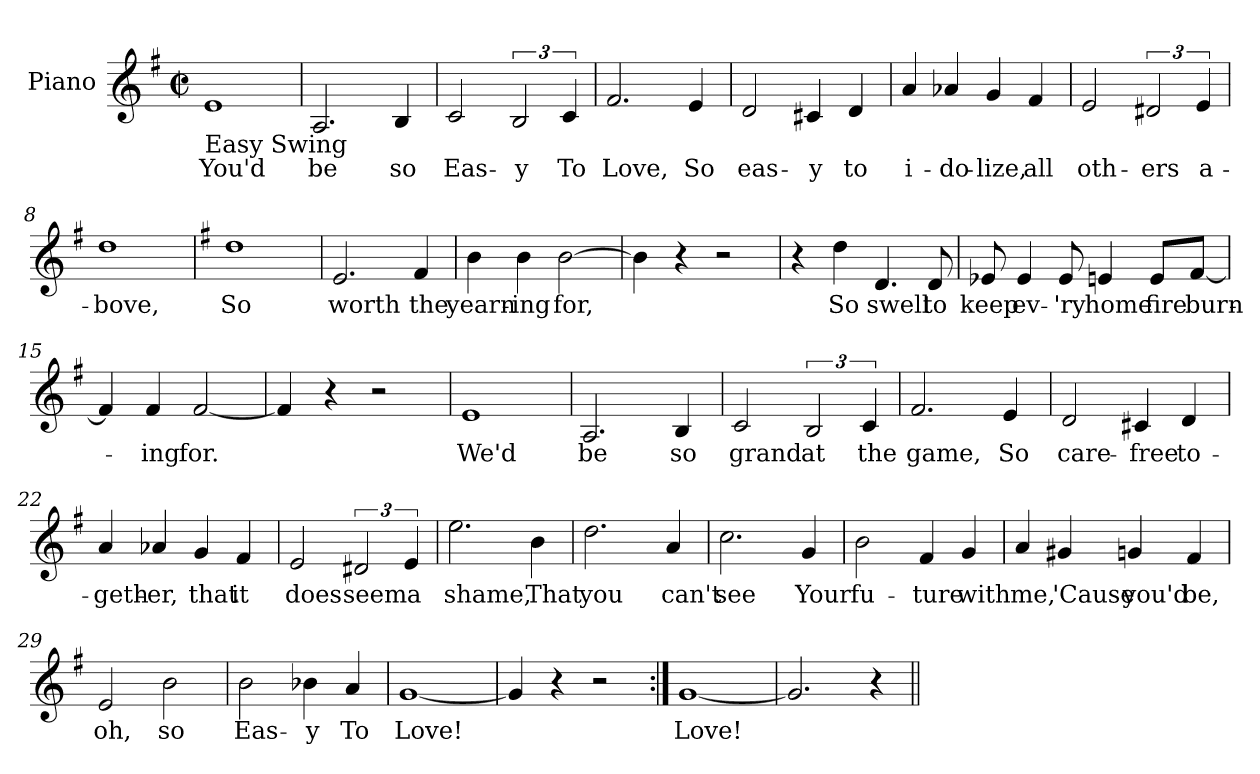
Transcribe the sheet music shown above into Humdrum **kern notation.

**kern	**text
*part1	*part1
*staff1	*staff1
*I"Piano	*
*I'Pno	*
*clefG2	*
*k[f#]	*
*G:	*
*M2/2	*
*met(c|)	*
=1	=1
!LO:TX:b:t=Easy Swing	!
1e	You'd
=2	=2
2.A/	be
4B/	so
=3	=3
2c/	Eas-
3B/	-y
6c/	To
=4	=4
2.f#/	Love,
4e/	So
!!LO:LB:g=z
=5	=5
2d/	eas-
4c#X/	-y
4d/	to
=6	=6
4a/	i-
4a-X/	-do-
4g/	-lize,
4f#/	all
=7	=7
2e/	oth-
3d#X/	-ers
6e/	a-
=8	=8
1dd	-bove,
!!LO:LB:g=z
=9	=9
*k[f#]	*
*G:	*
1dd	So
=10	=10
2.e/	worth
4f#/	the
=11	=11
4b\	yearn-
4b\	-ing
[2b\	for,
=12	=12
4b\]	.
4r	.
2r	.
!!LO:LB:g=z
=13	=13
4r	.
4dd\	So
4.d/	swell
8d/	to
=14	=14
8e-X/	keep
4e-/	ev-
8e-/	-'ry
4en/	home
8e/L	fire
[8f#/J	burn-
=15	=15
4f#/]	.
4f#/	-ing
[2f#/	for.
=16	=16
4f#/]	.
4r	.
2r	.
!!LO:LB:g=z
=17	=17
1e	We'd
=18	=18
2.A/	be
4B/	so
=19	=19
2c/	grand
3B/	at
6c/	the
=20	=20
2.f#/	game,
4e/	So
!!LO:LB:g=z
=21	=21
2d/	care-
4c#X/	-free
4d/	to-
=22	=22
4a/	-geth-
4a-X/	-er,
4g/	that
4f#/	it
=23	=23
2e/	does
3d#X/	seem
6e/	a
=24	=24
2.ee\	shame,
4b\	That
!!LO:LB:g=z
=25	=25
2.dd\	you
4a/	can't
=26	=26
2.cc\	see
4g/	Your
=27	=27
2b\	fu-
4f#/	-ture
4g/	with
=28	=28
4a/	me,
4g#X/	'Cause
4gn/	you'd
4f#/	be,
!!LO:LB:g=z
=29	=29
2e/	oh,
2b\	so
=30	=30
2b\	Eas-
4b-X\	-y
4a/	To
=31	=31
[1g	Love!
=32	=32
4g/]	.
4r	.
2r	.
=33:|!	=33:|!
[1g	Love!
=34	=34
2.g/]	.
4r	.
=||	=||
*-	*-
